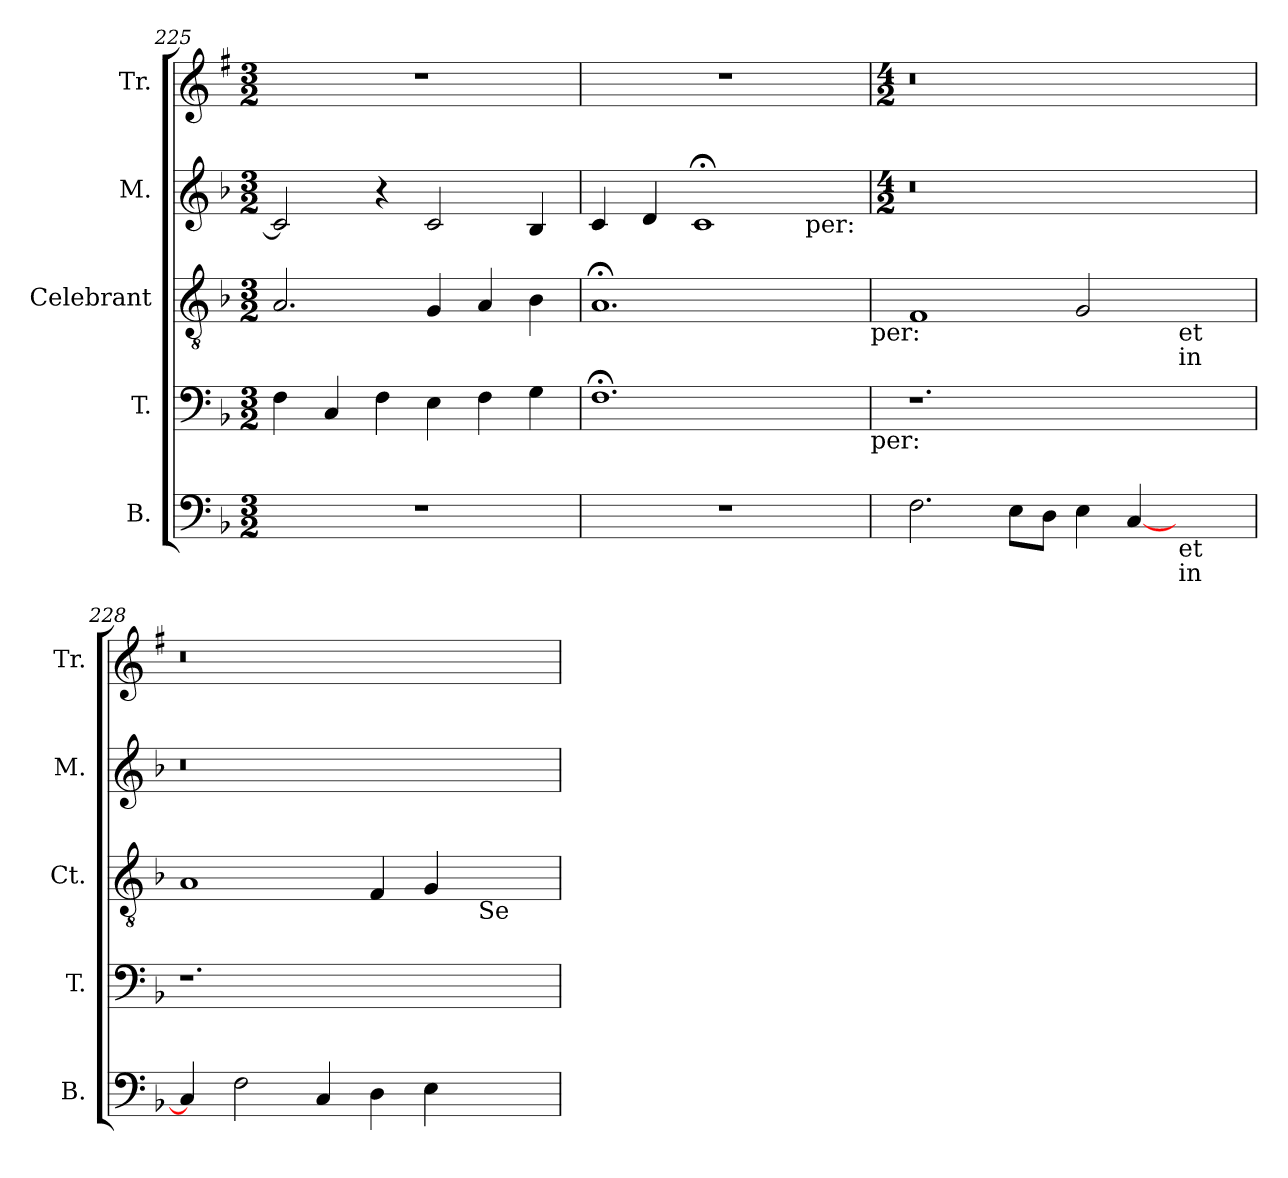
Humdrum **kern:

**kern	**kern	**kern	**kern	**kern
*part5	*part4	*part3	*part2	*part1
*staff5	*staff4	*staff3	*staff2	*staff1
*I"B.	*I"T.	*I"Celebrant	*I"M.	*I"Tr.
*I'B.	*I'T.	*I'Ct.	*I'M.	*I'Tr.
*clefF4	*clefF4	*clefGv2	*clefG2	*clefG2
*	*	*	*	*ITrd1c2
*k[b-]	*k[b-]	*k[b-]	*k[b-]	*k[b-]
*F:	*F:	*F:	*F:	*F:
*M3/2	*M3/2	*M3/2	*M3/2	*M3/2
=225	=225	=225	=225	=225
1.r	4F\	2.A/	2c/]	1.r
.	4C/	.	.	.
.	4F\	.	4r	.
.	4E\	4G/	2c/	.
.	4F\	4A/	.	.
.	4G\	4B-\	4B-/	.
=226	=226	=226	=226	=226
*	*	*	*^	*
1.r	1.F;<	1.A;	4c/	1ryy	1.r
.	.	.	4d/	.	.
.	.	.	1c;	.	.
.	.	.	.	8ryy	.
!	!	!	!	!LO:TX:b:t=per&colon;	!
.	.	.	.	4.ryy	.
!	!	!LO:TX:b:t=per&colon;	!	!	!
!	!LO:TX:b:t=per&colon;	!	!	!	!
*	*	*	*v	*v	*
!!LO:LB:g=z
=227	=227	=227	=227	=227
*	*	*	*M4/2	*M4/2
2.F\	1.r	1F	0r	0r
8E\L	.	.	.	.
8D\J	.	.	.	.
4E\	.	2G/	.	.
[<4C/	.	.	.	.
!	!	!LO:TX:b:t=et	!	!
!	!	!LO:TX:b:t=in	!	!
!LO:TX:b:t=et	!	!	!	!
!LO:TX:b:t=in	!	!	!	!
2ryy	2ryy	2ryy	.	.
=228	=228	=228	=228	=228
4C/]	1.r	1A	0r	0r
2F\	.	.	.	.
4C/	.	.	.	.
4D\	.	4F/	.	.
4E\	.	4G/	.	.
!	!	!LO:TX:b:t=Se	!	!
2ryy	2ryy	2ryy	.	.
=	=	=	=	=
*-	*-	*-	*-	*-
